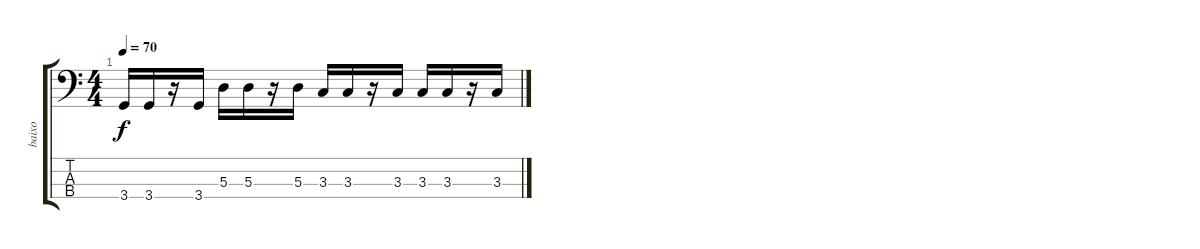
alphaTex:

\track ("baixo" "baixo") {instrument electricbassfinger}
\staff {score tabs}
\tuning (G2 D2 A1 E1) {hide}
\ts (4 4)
\tempo 70
\clef f4
\ks c
3.4.16{dy f} 3.4.16 r.16 3.4.16 5.3.16 5.3.16 r.16 5.3.16 3.3.16 3.3.16 r.16 3.3.16 3.3.16 3.3.16 r.16 3.3.16
